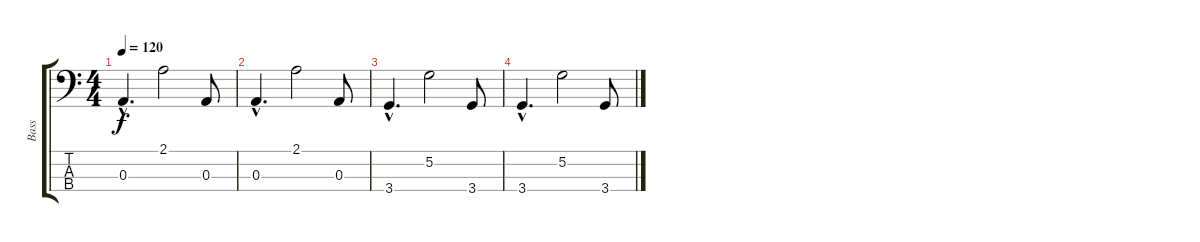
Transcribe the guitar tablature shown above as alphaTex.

\track ("Bass" "Bass") {instrument acousticbass}
\staff {score tabs}
\tuning (G2 D2 A1 E1) {hide}
\ts (4 4)
\tempo 120
\clef f4
\ks c
0.3{hac}.4{d dy f} 2.1.2 0.3.8 |
0.3{hac}.4{d} 2.1.2 0.3.8 |
3.4{hac}.4{d} 5.2.2 3.4.8 |
3.4{hac}.4{d} 5.2.2 3.4.8
